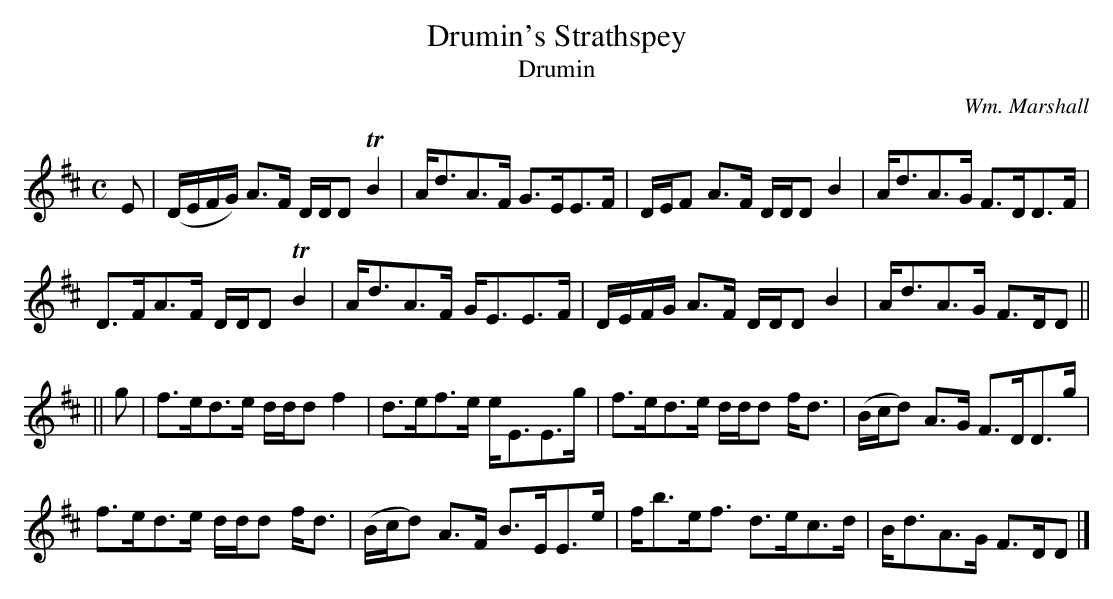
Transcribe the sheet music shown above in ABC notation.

X:1
T:Drumin's Strathspey
T:Drumin
C:Wm. Marshall
Q:288
L:1/8
M:C
K:D
E|(D/E/F/G/) A>F D/D/D TB2|A<dA>F G>EE>F|D/E/F A>F D/D/D B2|A<dA>G F>DD>F|
D>FA>F D/D/D TB2|A<dA>F G<EE>F|D/E/F/G/ A>F D/D/D B2|A<dA>G F>DD||
||g|f>ed>e d/d/d f2|d>ef>e e<EE>g|f>ed>e d/d/d f<d|(B/c/d) A>G F>DD>g|
f>ed>e d/d/d f<d|(B/c/d) A>F B>EE>e|f<be<f d>ec>d|B<dA>G F>DD|]
